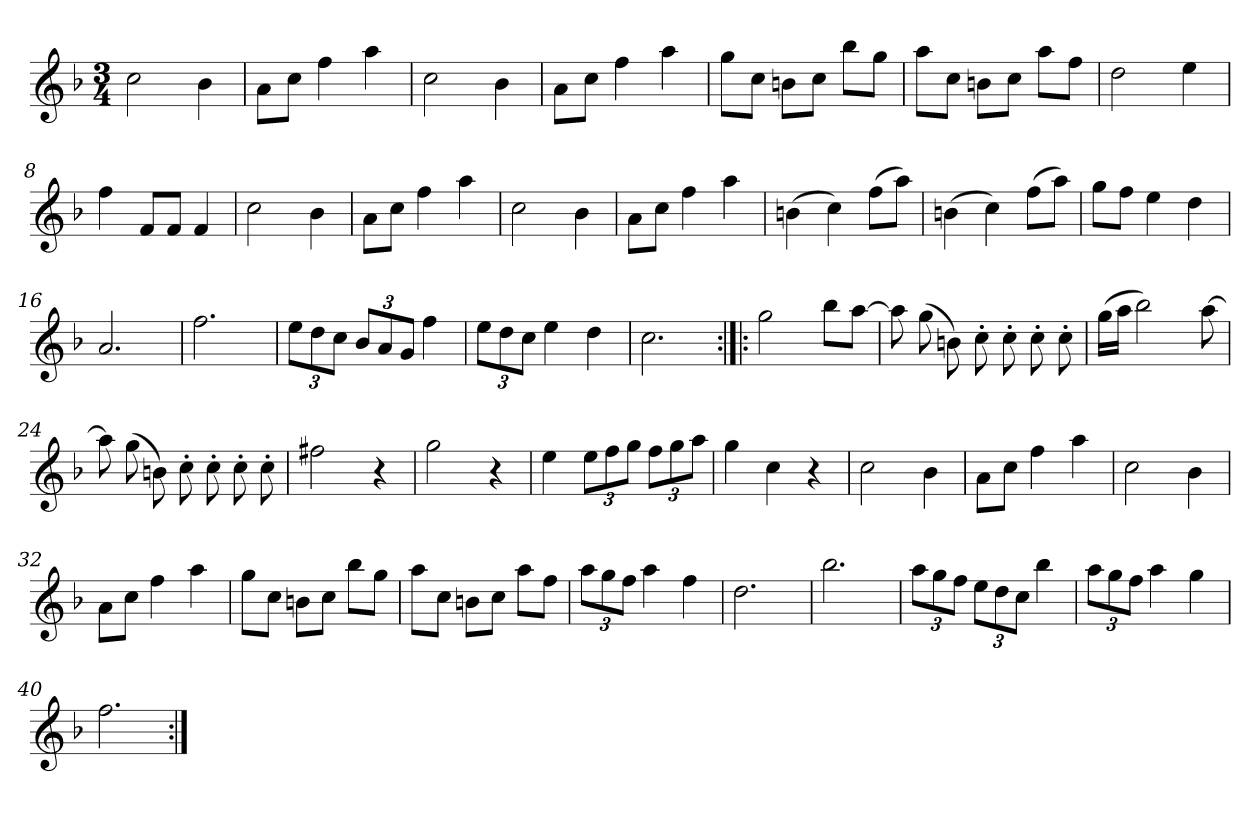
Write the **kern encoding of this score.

**kern
*part1
*staff1
*clefG2
*k[b-]
*F:
*M3/4
*MM120
=1
2cc
4b-
=2
8a\L
8cc\J
4ff
4aa
=3
2cc
4b-
=4
8a\L
8cc\J
4ff
4aa
=5
8gg\L
8cc\J
8bn\L
8cc\J
8bb-\L
8gg\J
=6
8aa\L
8cc\J
8bn\L
8cc\J
8aa\L
8ff\J
=7
2dd
4ee
=8
4ff
8f/L
8f/J
4f
=9
2cc
4b-
=10
8a\L
8cc\J
4ff
4aa
=11
2cc
4b-
=12
8a\L
8cc\J
4ff
4aa
=13
(4bn
4cc)
(8ff\L
8aa\J)
=14
(4bn
4cc)
(8ff\L
8aa\J)
=15
8gg\L
8ff\J
4ee
4dd
=16
2.a
=17
2.ff
=18
12ee\L
12dd\
12cc\J
12b-/L
12a/
12g/J
4ff
=19
12ee\L
12dd\
12cc\J
4ee
4dd
=20
2.cc
=21:|!|:
2gg
8bb-\L
[8aa\J
=22
8aa]
(8gg
8bn)
8cc'
8cc'
8cc'
8cc'
=23
(16gg\LL
16aa\JJ
2bb-)
[8aa
=24
8aa]
(8gg
8bn)
8cc'
8cc'
8cc'
8cc'
=25
2ff#X
4r
=26
2gg
4r
=27
4ee
12ee\L
12ff\
12gg\J
12ff\L
12gg\
12aa\J
=28
4gg
4cc
4r
=29
2cc
4b-
=30
8a\L
8cc\J
4ff
4aa
=31
2cc
4b-
=32
8a\L
8cc\J
4ff
4aa
=33
8gg\L
8cc\J
8bn\L
8cc\J
8bb-\L
8gg\J
=34
8aa\L
8cc\J
8bn\L
8cc\J
8aa\L
8ff\J
=35
12aa\L
12gg\
12ff\J
4aa
4ff
=36
2.dd
=37
2.bb-
=38
12aa\L
12gg\
12ff\J
12ee\L
12dd\
12cc\J
4bb-
=39
12aa\L
12gg\
12ff\J
4aa
4gg
=40
2.ff
=:|!
*-
